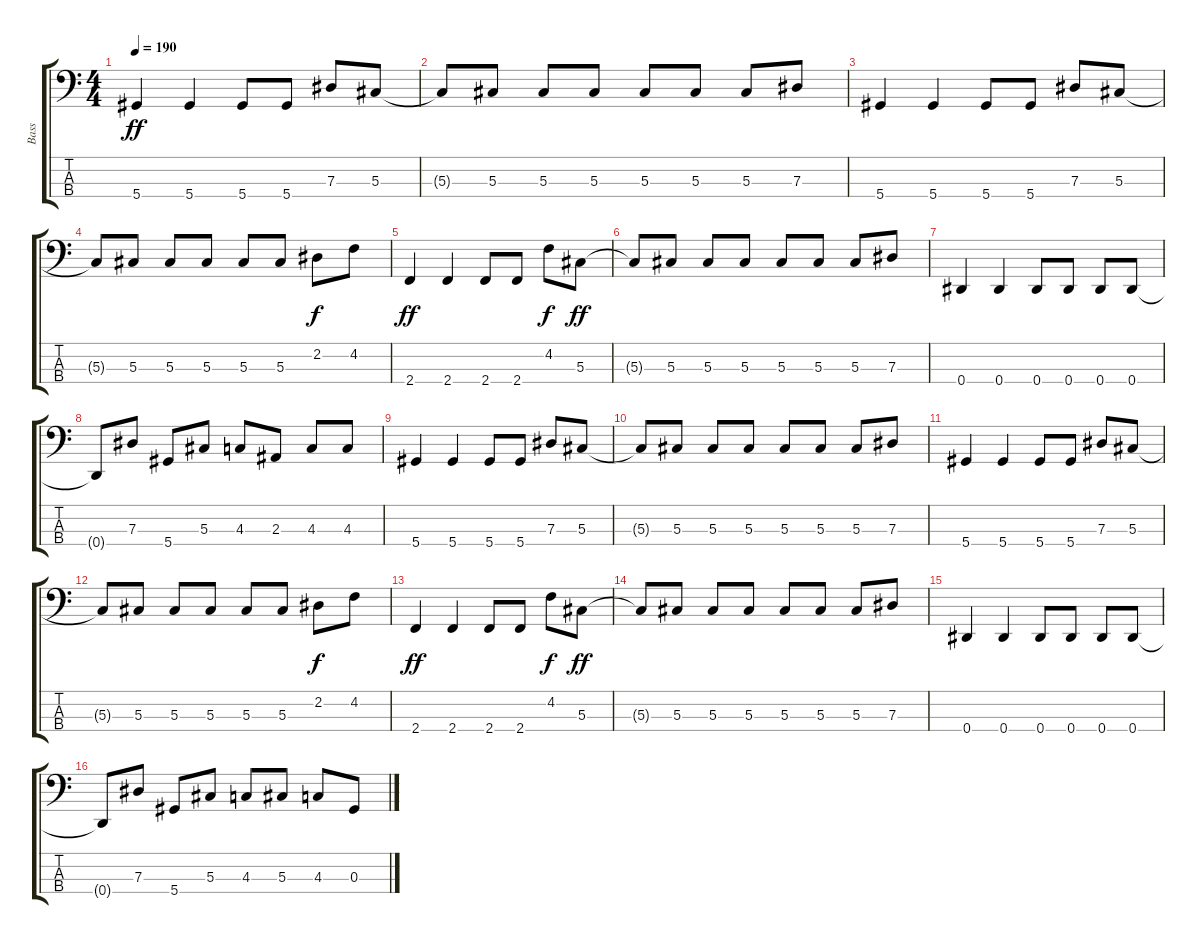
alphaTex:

\track ("Bass" "Bass") {instrument electricbasspick}
\staff {score tabs}
\tuning (Gb2 Db2 Ab1 Eb1) {hide}
\ts (4 4)
\tempo 190
\clef f4
\ks c
5.4.4{dy ff} 5.4.4 5.4.8 5.4.8 7.3.8 5.3.8 |
5.3{t}.8 5.3.8 5.3.8 5.3.8 5.3.8 5.3.8 5.3.8 7.3.8 |
5.4.4 5.4.4 5.4.8 5.4.8 7.3.8 5.3.8 |
5.3{t}.8 5.3.8 5.3.8 5.3.8 5.3.8 5.3.8 2.2.8{dy f} 4.2.8 |
2.4.4{dy ff} 2.4.4 2.4.8 2.4.8 4.2.8{dy f} 5.3.8{dy ff} |
5.3{t}.8 5.3.8 5.3.8 5.3.8 5.3.8 5.3.8 5.3.8 7.3.8 |
0.4.4 0.4.4 0.4.8 0.4.8 0.4.8 0.4.8 |
0.4{t}.8 7.3.8 5.4.8 5.3.8 4.3.8 2.3.8 4.3.8 4.3.8 |
5.4.4 5.4.4 5.4.8 5.4.8 7.3.8 5.3.8 |
5.3{t}.8 5.3.8 5.3.8 5.3.8 5.3.8 5.3.8 5.3.8 7.3.8 |
5.4.4 5.4.4 5.4.8 5.4.8 7.3.8 5.3.8 |
5.3{t}.8 5.3.8 5.3.8 5.3.8 5.3.8 5.3.8 2.2.8{dy f} 4.2.8 |
2.4.4{dy ff} 2.4.4 2.4.8 2.4.8 4.2.8{dy f} 5.3.8{dy ff} |
5.3{t}.8 5.3.8 5.3.8 5.3.8 5.3.8 5.3.8 5.3.8 7.3.8 |
0.4.4 0.4.4 0.4.8 0.4.8 0.4.8 0.4.8 |
0.4{t}.8 7.3.8 5.4.8 5.3.8 4.3.8 5.3.8 4.3.8 0.3.8
